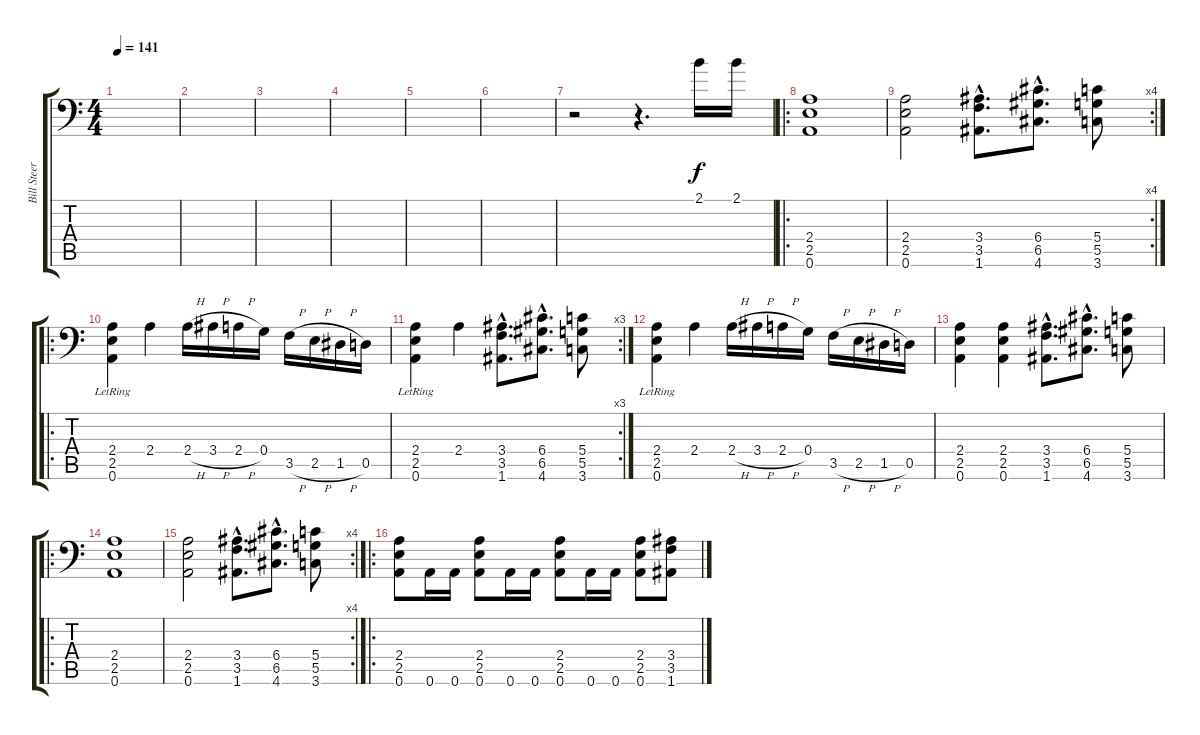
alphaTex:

\track ("Bill Steer" "Bill Steer") {instrument distortionguitar}
\staff {score tabs}
\tuning (A3 E3 C3 G2 D2 A1) {hide}
\ts (4 4)
\tempo 141
\clef f4
\ks c
|
|
|
|
|
|
r.2 r.4{d} 2.1.16{instrument guitarfretnoise} 2.1.16 |
\ro
(2.4 2.5 0.6).1{instrument distortionguitar} |
\rc 4
(2.4 2.5 0.6).2 (3.4{hac} 3.5{hac} 1.6{hac}).8{d} (6.4{hac} 6.5{hac} 4.6{hac}).8{d} (5.4 5.5 3.6).8 |
\ro
(2.4{lr} 2.5{lr} 0.6{lr}).4 2.4.4 2.4{h}.16 3.4{h}.16 2.4{h}.16 0.4.16 3.5{h}.16 2.5{h}.16 1.5{h}.16 0.5.16 |
\rc 3
(2.4{lr} 2.5{lr} 0.6{lr}).4 2.4.4 (3.4{hac} 3.5{hac} 1.6{hac}).8{d} (6.4{hac} 6.5{hac} 4.6{hac}).8{d} (5.4 5.5 3.6).8 |
(2.4{lr} 2.5{lr} 0.6{lr}).4 2.4.4 2.4{h}.16 3.4{h}.16 2.4{h}.16 0.4.16 3.5{h}.16 2.5{h}.16 1.5{h}.16 0.5.16 |
(2.4 2.5 0.6).4 (2.4 2.5 0.6).4 (3.4{hac} 3.5{hac} 1.6{hac}).8{d} (6.4{hac} 6.5{hac} 4.6{hac}).8{d} (5.4 5.5 3.6).8 |
\ro
(2.4 2.5 0.6).1 |
\rc 4
(2.4 2.5 0.6).2 (3.4{hac} 3.5{hac} 1.6{hac}).8{d} (6.4{hac} 6.5{hac} 4.6{hac}).8{d} (5.4 5.5 3.6).8 |
\ro
(2.4 2.5 0.6).8 0.6.16 0.6.16 (2.4 2.5 0.6).8 0.6.16 0.6.16 (2.4 2.5 0.6).8 0.6.16 0.6.16 (2.4 2.5 0.6).8 (3.4 3.5 1.6).8
